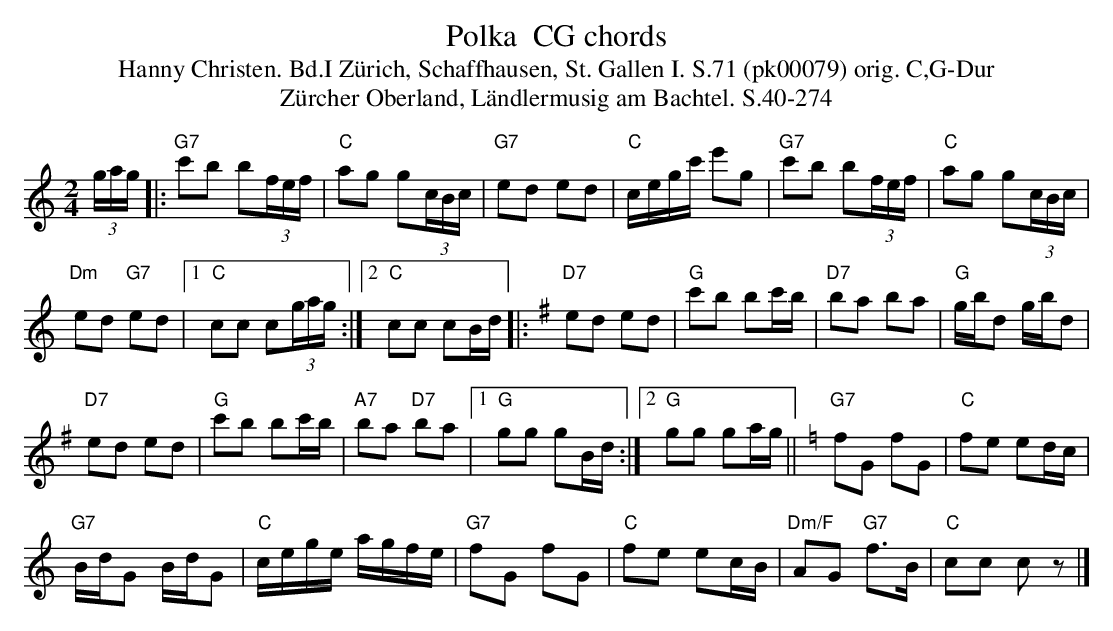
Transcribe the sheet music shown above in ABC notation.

X:1
T: Polka  CG chords
T:Hanny Christen. Bd.I Zürich, Schaffhausen, St. Gallen I. S.71 (pk00079) orig. C,G-Dur
T: Z\"urcher Oberland, L\"andlermusig am Bachtel. S.40-274
M:2/4
L:1/16
K:C %%MIDI gchordon
(3gag |: "G7"c'2b2 b2(3fef | "C"a2g2 g2(3cBc | "G7"e2d2 e2d2 | "C"cegc' e'2g2 | "G7"c'2b2 b2(3fef | "C"a2g2 g2(3cBc |
"Dm"e2d2 "G7"e2d2 |1 "C"c2c2 c2(3gag :|2 "C"c2c2 c2Bd |: [K:G] "D7"e2d2 e2d2 | "G"c'2b2 b2c'b | "D7"b2a2 b2a2 | "G"gbd2 gbd2 |
"D7"e2d2 e2d2 | "G"c'2b2 b2c'b | "A7"b2a2 "D7"b2a2 |1 "G"g2g2 g2Bd :|2 "G"g2g2 g2ag || [K:C] "G7"f2G2 f2G2 | "C"f2e2 e2dc |
"G7"BdG2 BdG2 | "C"cege agfe | "G7"f2G2 f2G2 | "C"f2e2 e2cB | "Dm/F"A2G2 "G7"f3B | "C"c2c2 c2z2 |]
